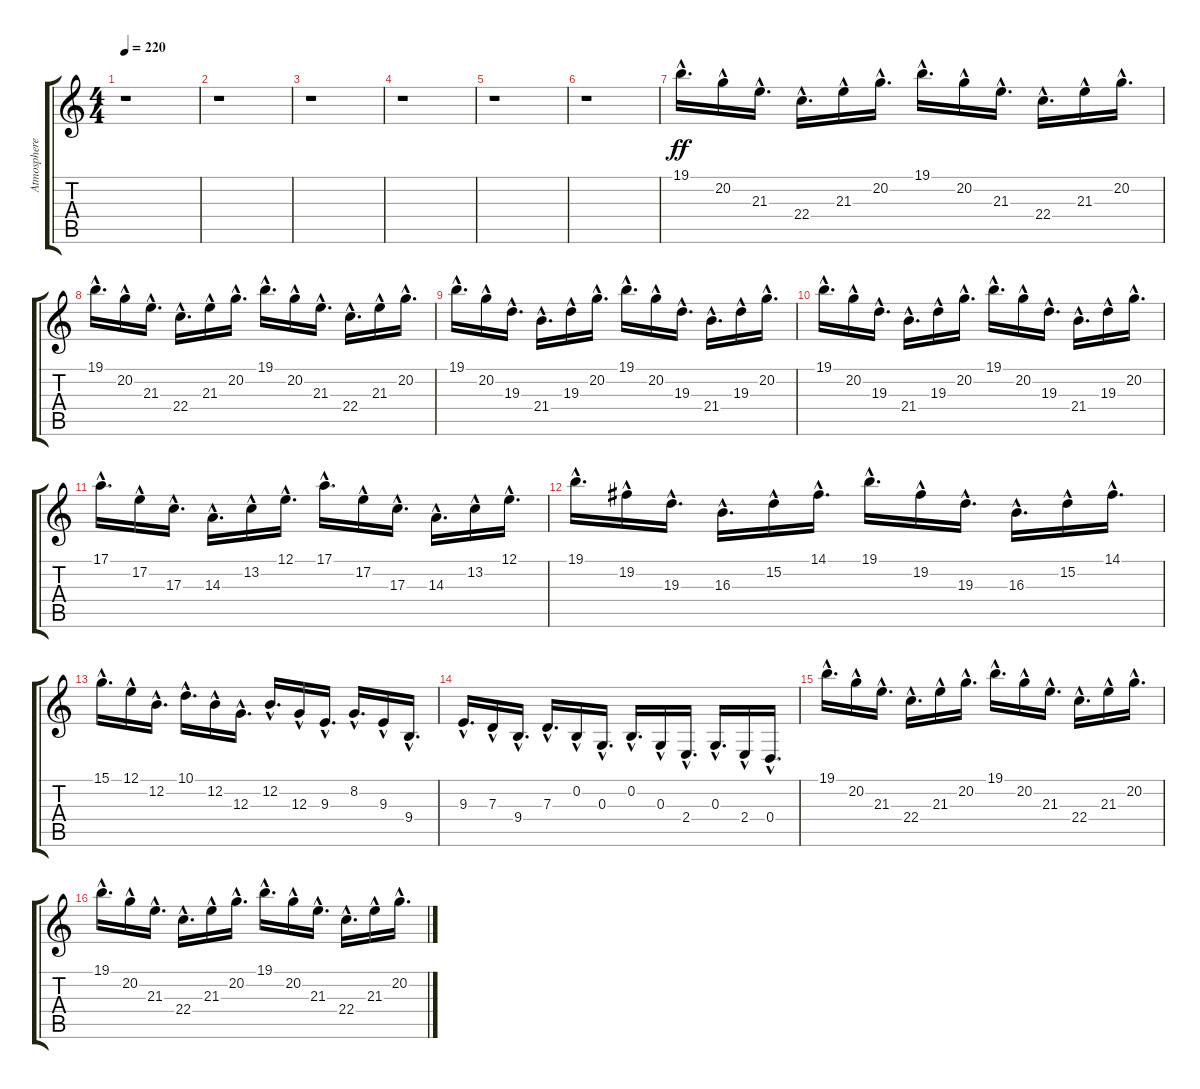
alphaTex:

\track ("Atmosphere" "Atmosphere") {instrument fx4atmosphere}
\staff {score tabs}
\tuning (E4 B3 G3 D3 A2 E2) {hide}
\ts (4 4)
\tempo 220
\clef g2
\ks c
r.1{dy fff} |
r.1 |
r.1 |
r.1 |
r.1 |
r.1 |
19.1{hac}.16{d dy ff balance 8} 20.2{hac}.16 21.3{hac}.16{d} 22.4{hac}.16{d} 21.3{hac}.16 20.2{hac}.16{d} 19.1{hac}.16{d} 20.2{hac}.16 21.3{hac}.16{d} 22.4{hac}.16{d} 21.3{hac}.16 20.2{hac}.16{d} |
19.1{hac}.16{d} 20.2{hac}.16 21.3{hac}.16{d} 22.4{hac}.16{d} 21.3{hac}.16 20.2{hac}.16{d} 19.1{hac}.16{d} 20.2{hac}.16 21.3{hac}.16{d} 22.4{hac}.16{d} 21.3{hac}.16 20.2{hac}.16{d} |
19.1{hac}.16{d} 20.2{hac}.16 19.3{hac}.16{d} 21.4{hac}.16{d} 19.3{hac}.16 20.2{hac}.16{d} 19.1{hac}.16{d} 20.2{hac}.16 19.3{hac}.16{d} 21.4{hac}.16{d} 19.3{hac}.16 20.2{hac}.16{d} |
19.1{hac}.16{d} 20.2{hac}.16 19.3{hac}.16{d} 21.4{hac}.16{d} 19.3{hac}.16 20.2{hac}.16{d} 19.1{hac}.16{d} 20.2{hac}.16 19.3{hac}.16{d} 21.4{hac}.16{d} 19.3{hac}.16 20.2{hac}.16{d} |
17.1{hac}.16{d} 17.2{hac}.16 17.3{hac}.16{d} 14.3{hac}.16{d} 13.2{hac}.16 12.1{hac}.16{d} 17.1{hac}.16{d} 17.2{hac}.16 17.3{hac}.16{d} 14.3{hac}.16{d} 13.2{hac}.16 12.1{hac}.16{d} |
19.1{hac}.16{d} 19.2{hac}.16 19.3{hac}.16{d} 16.3{hac}.16{d} 15.2{hac}.16 14.1{hac}.16{d} 19.1{hac}.16{d} 19.2{hac}.16 19.3{hac}.16{d} 16.3{hac}.16{d} 15.2{hac}.16 14.1{hac}.16{d} |
15.1{hac}.16{d} 12.1{hac}.16 12.2{hac}.16{d} 10.1{hac}.16{d} 12.2{hac}.16 12.3{hac}.16{d} 12.2{hac}.16{d} 12.3{hac}.16 9.3{hac}.16{d} 8.2{hac}.16{d} 9.3{hac}.16 9.4{hac}.16{d} |
9.3{hac}.16{d} 7.3{hac}.16 9.4{hac}.16{d} 7.3{hac}.16{d} 0.2{hac}.16 0.3{hac}.16{d} 0.2{hac}.16{d} 0.3{hac}.16 2.4{hac}.16{d} 0.3{hac}.16{d} 2.4{hac}.16 0.4{hac}.16{d} |
19.1{hac}.16{d} 20.2{hac}.16 21.3{hac}.16{d} 22.4{hac}.16{d} 21.3{hac}.16 20.2{hac}.16{d} 19.1{hac}.16{d} 20.2{hac}.16 21.3{hac}.16{d} 22.4{hac}.16{d} 21.3{hac}.16 20.2{hac}.16{d} |
19.1{hac}.16{d} 20.2{hac}.16 21.3{hac}.16{d} 22.4{hac}.16{d} 21.3{hac}.16 20.2{hac}.16{d} 19.1{hac}.16{d} 20.2{hac}.16 21.3{hac}.16{d} 22.4{hac}.16{d} 21.3{hac}.16 20.2{hac}.16{d}
